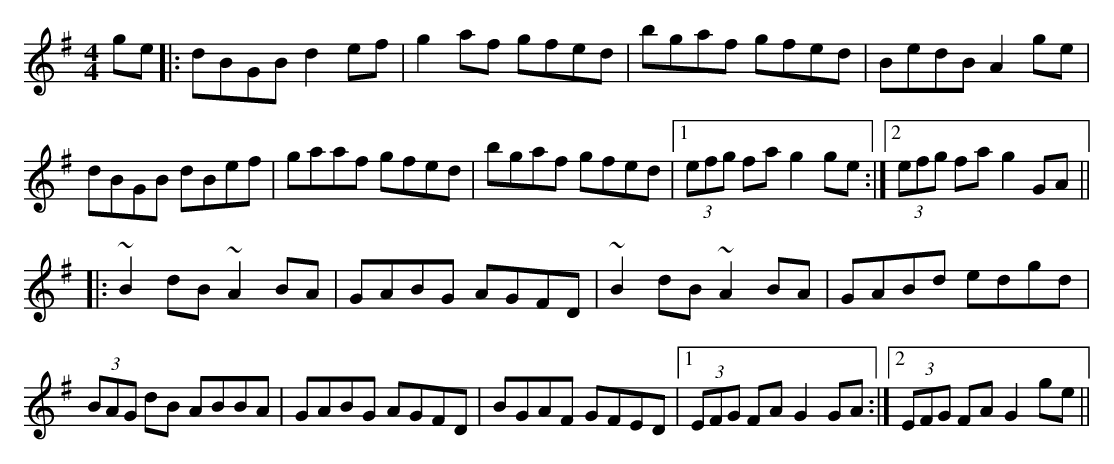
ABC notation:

X:1
M:4/4
K:G
ge|:dBGB d2ef|g2af gfed|bgaf gfed|BedB A2 ge|
dBGB dBef|gaaf gfed|bgaf gfed|1 (3efg fa g2 ge:|2 (3efg fa g2GA||
|:~B2dB ~A2BA|GABG AGFD|~B2dB ~A2BA|GABd edgd|
(3BAG dB ABBA|GABG AGFD|BGAF GFED|1 (3EFG FA G2 GA:|2 (3EFG FA G2 ge||
